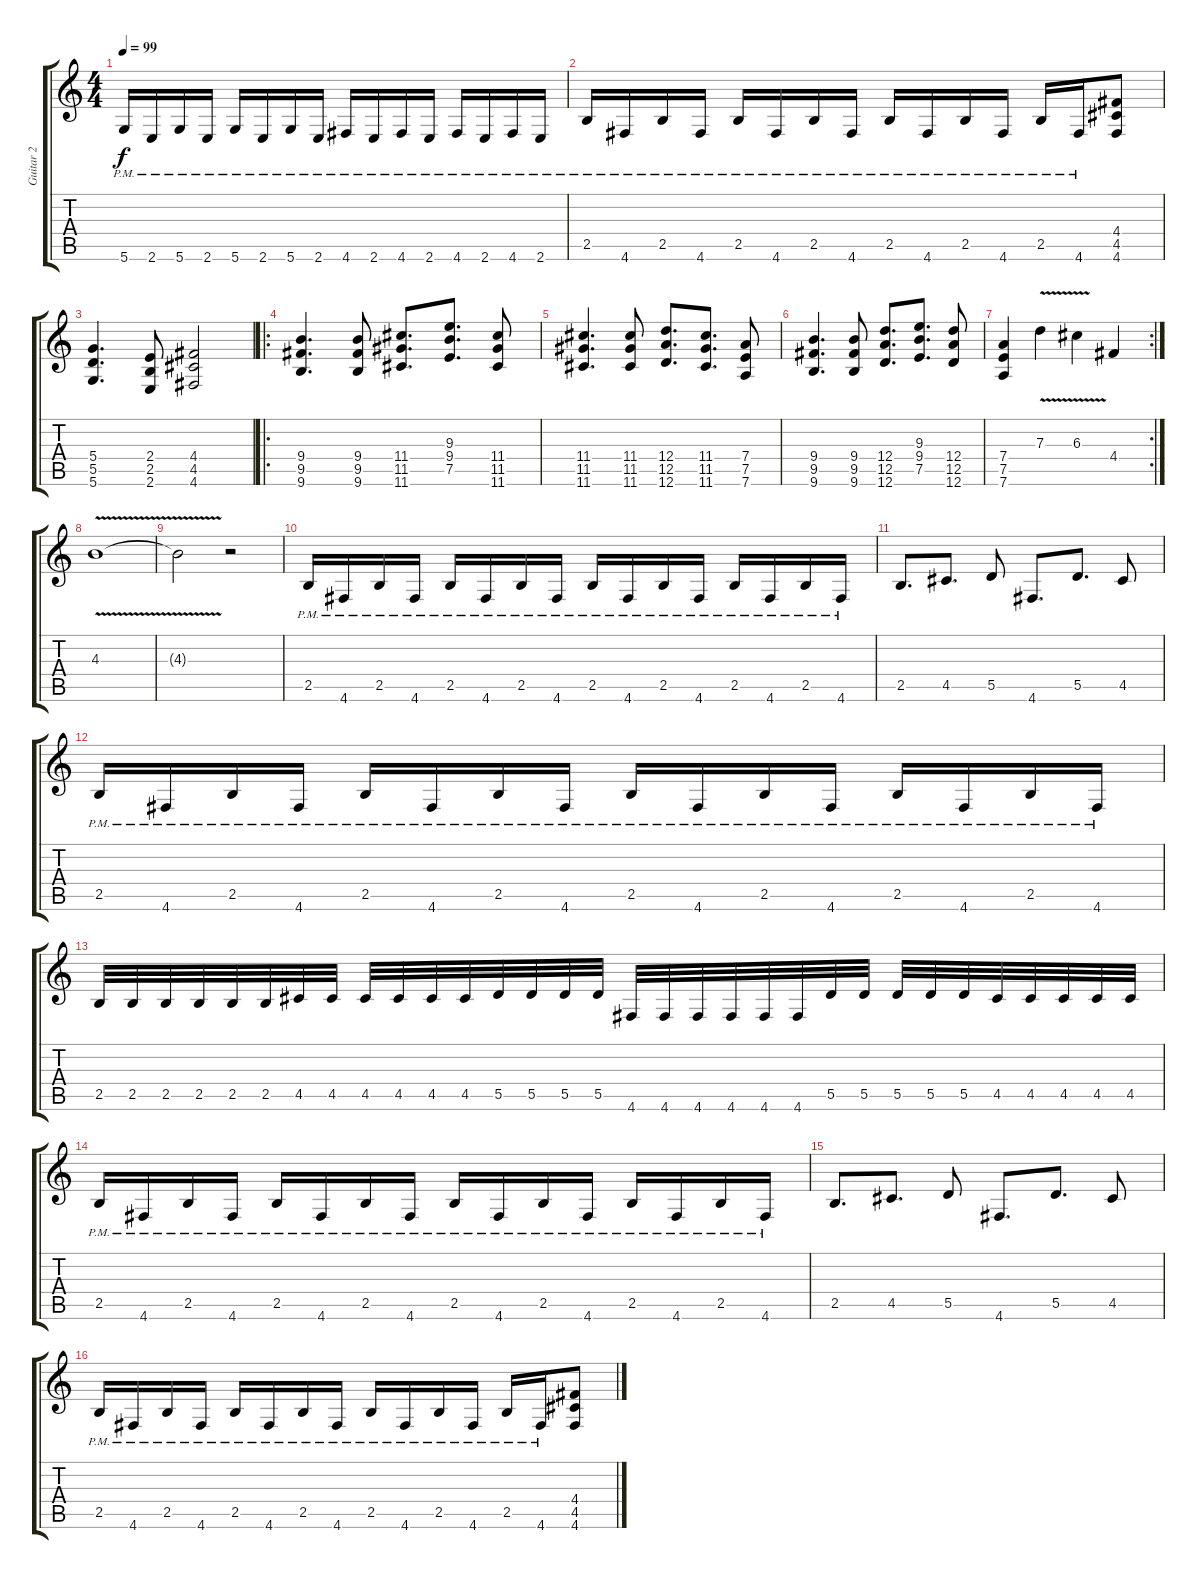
\track ("Guitar 2" "Guitar 2") {instrument overdrivenguitar}
\staff {score tabs}
\tuning (E4 B3 G3 D3 A2 D2) {hide}
\ts (4 4)
\tempo 99
\clef g2
\ks c
5.6{pm}.16{dy f} 2.6{pm}.16 5.6{pm}.16 2.6{pm}.16 5.6{pm}.16 2.6{pm}.16 5.6{pm}.16 2.6{pm}.16 4.6{pm}.16 2.6{pm}.16 4.6{pm}.16 2.6{pm}.16 4.6{pm}.16 2.6{pm}.16 4.6{pm}.16 2.6{pm}.16 |
2.5{pm}.16 4.6{pm}.16 2.5{pm}.16 4.6{pm}.16 2.5{pm}.16 4.6{pm}.16 2.5{pm}.16 4.6{pm}.16 2.5{pm}.16 4.6{pm}.16 2.5{pm}.16 4.6{pm}.16 2.5{pm}.16 4.6{pm}.16 (4.4 4.5 4.6).8 |
(5.4 5.5 5.6).4{d} (2.4 2.5 2.6).8 (4.4 4.5 4.6).2 |
\ro
(9.4 9.5 9.6).4{d} (9.4 9.5 9.6).8 (11.4 11.5 11.6).8{d} (9.3 9.4 7.5).8{d} (11.4 11.5 11.6).8 |
(11.4 11.5 11.6).4{d} (11.4 11.5 11.6).8 (12.4 12.5 12.6).8{d} (11.4 11.5 11.6).8{d} (7.4 7.5 7.6).8 |
(9.4 9.5 9.6).4{d} (9.4 9.5 9.6).8 (12.4 12.5 12.6).8{d} (9.3 9.4 7.5).8{d} (12.4 12.5 12.6).8 |
\rc 2
(7.4 7.5 7.6).4 7.3{v}.4 6.3{v}.4 4.4.4 |
4.3{v}.1 |
4.3{v t}.2 r.2 |
2.5{pm}.16 4.6{pm}.16 2.5{pm}.16 4.6{pm}.16 2.5{pm}.16 4.6{pm}.16 2.5{pm}.16 4.6{pm}.16 2.5{pm}.16 4.6{pm}.16 2.5{pm}.16 4.6{pm}.16 2.5{pm}.16 4.6{pm}.16 2.5{pm}.16 4.6{pm}.16 |
2.5.8{d} 4.5.8{d} 5.5.8 4.6.8{d} 5.5.8{d} 4.5.8 |
2.5{pm}.16 4.6{pm}.16 2.5{pm}.16 4.6{pm}.16 2.5{pm}.16 4.6{pm}.16 2.5{pm}.16 4.6{pm}.16 2.5{pm}.16 4.6{pm}.16 2.5{pm}.16 4.6{pm}.16 2.5{pm}.16 4.6{pm}.16 2.5{pm}.16 4.6{pm}.16 |
2.5.32 2.5.32 2.5.32 2.5.32 2.5.32 2.5.32 4.5.32 4.5.32 4.5.32 4.5.32 4.5.32 4.5.32 5.5.32 5.5.32 5.5.32 5.5.32 4.6.32 4.6.32 4.6.32 4.6.32 4.6.32 4.6.32 5.5.32 5.5.32 5.5.32 5.5.32 5.5.32 4.5.32 4.5.32 4.5.32 4.5.32 4.5.32 |
2.5{pm}.16 4.6{pm}.16 2.5{pm}.16 4.6{pm}.16 2.5{pm}.16 4.6{pm}.16 2.5{pm}.16 4.6{pm}.16 2.5{pm}.16 4.6{pm}.16 2.5{pm}.16 4.6{pm}.16 2.5{pm}.16 4.6{pm}.16 2.5{pm}.16 4.6{pm}.16 |
2.5.8{d} 4.5.8{d} 5.5.8 4.6.8{d} 5.5.8{d} 4.5.8 |
2.5{pm}.16 4.6{pm}.16 2.5{pm}.16 4.6{pm}.16 2.5{pm}.16 4.6{pm}.16 2.5{pm}.16 4.6{pm}.16 2.5{pm}.16 4.6{pm}.16 2.5{pm}.16 4.6{pm}.16 2.5{pm}.16 4.6{pm}.16 (4.4 4.5 4.6).8
